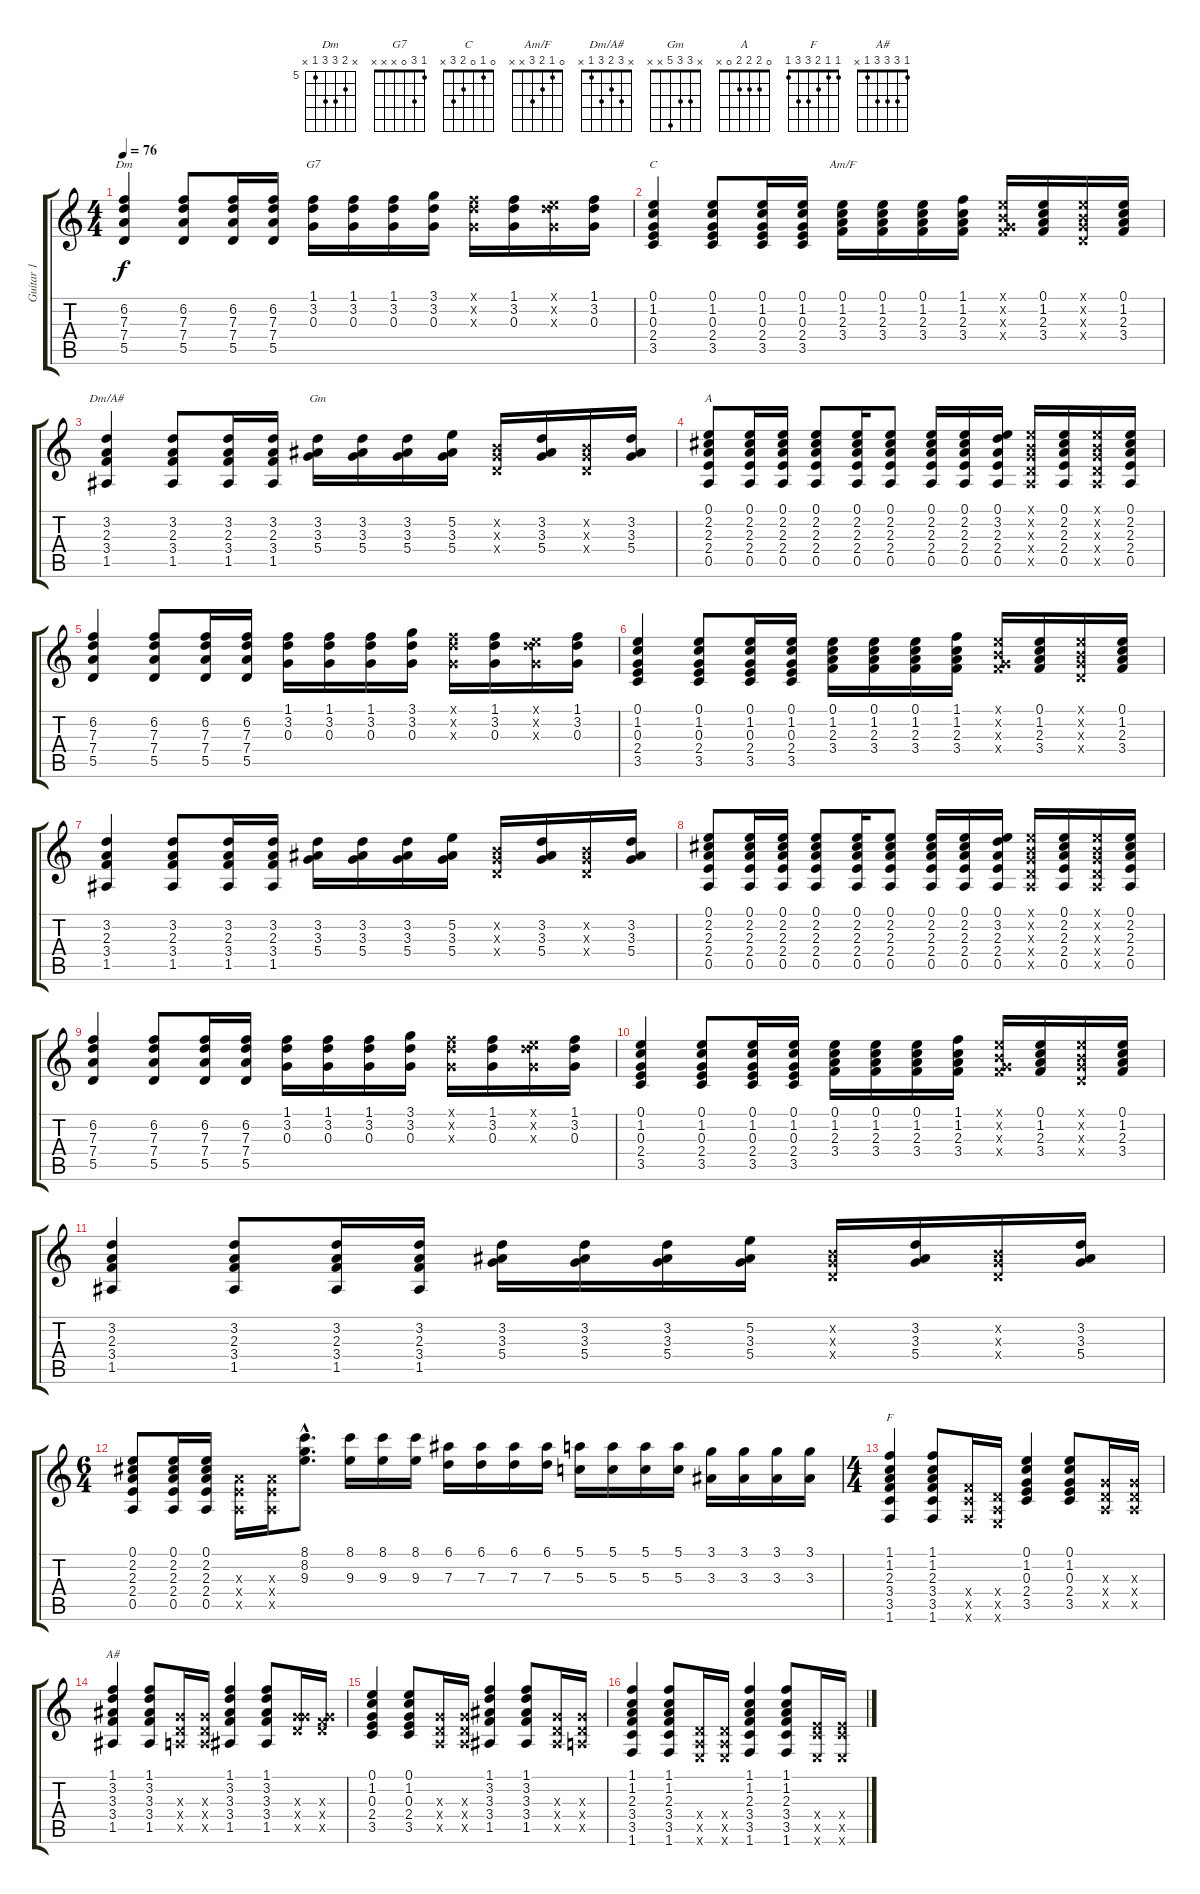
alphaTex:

\track ("Guitar 1" "Guitar 1") {instrument acousticguitarsteel}
\staff {score tabs}
\tuning (E4 B3 G3 D3 A2 E2) {hide}
\chord ("Dm" x 6 7 7 5 x) {firstfret 5}
\chord ("G7" 1 3 0 x x x)
\chord ("C" 0 1 0 2 3 x)
\chord ("Am/F" 0 1 2 3 x x)
\chord ("Dm/A#" x 3 2 3 1 x)
\chord ("Gm" x 3 3 5 x x)
\chord ("A" 0 2 2 2 0 x)
\chord ("F" 1 1 2 3 3 1)
\chord ("A#" 1 3 3 3 1 x)
\ts (4 4)
\tempo 76
\clef g2
\ks c
(6.2 7.3 7.4 5.5).4{ch "Dm" dy f instrument acousticguitarsteel} (6.2 7.3 7.4 5.5).8 (6.2 7.3 7.4 5.5).16 (6.2 7.3 7.4 5.5).16 (1.1 3.2 0.3).16{ch "G7"} (1.1 3.2 0.3).16 (1.1 3.2 0.3).16 (3.1 3.2 0.3).16 (1.1{x} 3.2{x} 0.3{x}).16 (1.1 3.2 0.3).16 (0.1{x} 3.2{x} 0.3{x}).16 (1.1 3.2 0.3).16 |
(0.1 1.2 0.3 2.4 3.5).4{ch "C"} (0.1 1.2 0.3 2.4 3.5).8 (0.1 1.2 0.3 2.4 3.5).16 (0.1 1.2 0.3 2.4 3.5).16 (0.1 1.2 2.3 3.4).16{ch "Am/F"} (0.1 1.2 2.3 3.4).16 (0.1 1.2 2.3 3.4).16 (1.1 1.2 2.3 3.4).16 (0.1{x} 0.2{x} 0.3{x} 3.4{x}).16 (0.1 1.2 2.3 3.4).16 (0.1{x} 0.2{x} 0.3{x} 0.4{x}).16 (0.1 1.2 2.3 3.4).16 |
(3.2 2.3 3.4 1.5).4{ch "Dm/A#"} (3.2 2.3 3.4 1.5).8 (3.2 2.3 3.4 1.5).16 (3.2 2.3 3.4 1.5).16 (3.2 3.3 5.4).16{ch "Gm"} (3.2 3.3 5.4).16 (3.2 3.3 5.4).16 (5.2 3.3 5.4).16 (0.2{x} 0.3{x} 0.4{x}).16 (3.2 3.3 5.4).16 (0.2{x} 0.3{x} 0.4{x}).16 (3.2 3.3 5.4).16 |
(0.1 2.2 2.3 2.4 0.5).8{ch "A"} (0.1 2.2 2.3 2.4 0.5).16 (0.1 2.2 2.3 2.4 0.5).16 (0.1 2.2 2.3 2.4 0.5).8 (0.1 2.2 2.3 2.4 0.5).16 (0.1 2.2 2.3 2.4 0.5).8 (0.1 2.2 2.3 2.4 0.5).16 (0.1 2.2 2.3 2.4 0.5).16 (0.1 3.2 2.3 2.4 0.5).16 (0.1{x} 0.2{x} 0.3{x} 0.4{x} 0.5{x}).16 (0.1 2.2 2.3 2.4 0.5).16 (0.1{x} 0.2{x} 0.3{x} 0.4{x} 0.5{x}).16 (0.1 2.2 2.3 2.4 0.5).16 |
(6.2 7.3 7.4 5.5).4 (6.2 7.3 7.4 5.5).8 (6.2 7.3 7.4 5.5).16 (6.2 7.3 7.4 5.5).16 (1.1 3.2 0.3).16 (1.1 3.2 0.3).16 (1.1 3.2 0.3).16 (3.1 3.2 0.3).16 (1.1{x} 3.2{x} 0.3{x}).16 (1.1 3.2 0.3).16 (0.1{x} 3.2{x} 0.3{x}).16 (1.1 3.2 0.3).16 |
(0.1 1.2 0.3 2.4 3.5).4 (0.1 1.2 0.3 2.4 3.5).8 (0.1 1.2 0.3 2.4 3.5).16 (0.1 1.2 0.3 2.4 3.5).16 (0.1 1.2 2.3 3.4).16 (0.1 1.2 2.3 3.4).16 (0.1 1.2 2.3 3.4).16 (1.1 1.2 2.3 3.4).16 (0.1{x} 0.2{x} 0.3{x} 3.4{x}).16 (0.1 1.2 2.3 3.4).16 (0.1{x} 0.2{x} 0.3{x} 0.4{x}).16 (0.1 1.2 2.3 3.4).16 |
(3.2 2.3 3.4 1.5).4 (3.2 2.3 3.4 1.5).8 (3.2 2.3 3.4 1.5).16 (3.2 2.3 3.4 1.5).16 (3.2 3.3 5.4).16 (3.2 3.3 5.4).16 (3.2 3.3 5.4).16 (5.2 3.3 5.4).16 (0.2{x} 0.3{x} 0.4{x}).16 (3.2 3.3 5.4).16 (0.2{x} 0.3{x} 0.4{x}).16 (3.2 3.3 5.4).16 |
(0.1 2.2 2.3 2.4 0.5).8 (0.1 2.2 2.3 2.4 0.5).16 (0.1 2.2 2.3 2.4 0.5).16 (0.1 2.2 2.3 2.4 0.5).8 (0.1 2.2 2.3 2.4 0.5).16 (0.1 2.2 2.3 2.4 0.5).8 (0.1 2.2 2.3 2.4 0.5).16 (0.1 2.2 2.3 2.4 0.5).16 (0.1 3.2 2.3 2.4 0.5).16 (0.1{x} 0.2{x} 0.3{x} 0.4{x} 0.5{x}).16 (0.1 2.2 2.3 2.4 0.5).16 (0.1{x} 0.2{x} 0.3{x} 0.4{x} 0.5{x}).16 (0.1 2.2 2.3 2.4 0.5).16 |
(6.2 7.3 7.4 5.5).4 (6.2 7.3 7.4 5.5).8 (6.2 7.3 7.4 5.5).16 (6.2 7.3 7.4 5.5).16 (1.1 3.2 0.3).16 (1.1 3.2 0.3).16 (1.1 3.2 0.3).16 (3.1 3.2 0.3).16 (1.1{x} 3.2{x} 0.3{x}).16 (1.1 3.2 0.3).16 (0.1{x} 3.2{x} 0.3{x}).16 (1.1 3.2 0.3).16 |
(0.1 1.2 0.3 2.4 3.5).4 (0.1 1.2 0.3 2.4 3.5).8 (0.1 1.2 0.3 2.4 3.5).16 (0.1 1.2 0.3 2.4 3.5).16 (0.1 1.2 2.3 3.4).16 (0.1 1.2 2.3 3.4).16 (0.1 1.2 2.3 3.4).16 (1.1 1.2 2.3 3.4).16 (0.1{x} 0.2{x} 0.3{x} 3.4{x}).16 (0.1 1.2 2.3 3.4).16 (0.1{x} 0.2{x} 0.3{x} 0.4{x}).16 (0.1 1.2 2.3 3.4).16 |
(3.2 2.3 3.4 1.5).4 (3.2 2.3 3.4 1.5).8 (3.2 2.3 3.4 1.5).16 (3.2 2.3 3.4 1.5).16 (3.2 3.3 5.4).16 (3.2 3.3 5.4).16 (3.2 3.3 5.4).16 (5.2 3.3 5.4).16 (0.2{x} 0.3{x} 0.4{x}).16 (3.2 3.3 5.4).16 (0.2{x} 0.3{x} 0.4{x}).16 (3.2 3.3 5.4).16 |
\ts (6 4)
(0.1 2.2 2.3 2.4 0.5).8 (0.1 2.2 2.3 2.4 0.5).16 (0.1 2.2 2.3 2.4 0.5).16 (2.3{x} 2.4{x} 0.5{x}).16 (2.3{x} 2.4{x} 0.5{x}).16 (8.1{hac} 8.2{hac} 9.3{hac}).8{d} (8.1 9.3).16 (8.1 9.3).16 (8.1 9.3).16 (6.1 7.3).16 (6.1 7.3).16 (6.1 7.3).16 (6.1 7.3).16 (5.1 5.3).16 (5.1 5.3).16 (5.1 5.3).16 (5.1 5.3).16 (3.1 3.3).16 (3.1 3.3).16 (3.1 3.3).16 (3.1 3.3).16 |
\ts (4 4)
(1.1 1.2 2.3 3.4 3.5 1.6).4{ch "F"} (1.1 1.2 2.3 3.4 3.5 1.6).8 (3.4{x} 3.5{x} 1.6{x}).16 (0.4{x} 0.5{x} 0.6{x}).16 (0.1 1.2 0.3 2.4 3.5).4 (0.1 1.2 0.3 2.4 3.5).8 (0.3{x} 0.4{x} 0.5{x}).16 (0.3{x} 0.4{x} 0.5{x}).16 |
(1.1 3.2 3.3 3.4 1.5).4{ch "A#"} (1.1 3.2 3.3 3.4 1.5).8 (0.3{x} 0.4{x} 0.5{x}).16 (0.3{x} 0.4{x} 0.5{x}).16 (1.1 3.2 3.3 3.4 1.5).4 (1.1 3.2 3.3 3.4 1.5).8 (0.3{x} 0.4{x} 10.5{x}).16 (0.3{x} 0.4{x} 8.5{x}).16 |
(0.1 1.2 0.3 2.4 3.5).4 (0.1 1.2 0.3 2.4 3.5).8 (0.3{x} 0.4{x} 0.5{x}).16 (0.3{x} 0.4{x} 0.5{x}).16 (1.1 3.2 3.3 3.4 1.5).4 (1.1 3.2 3.3 3.4 1.5).8 (0.3{x} 0.4{x} 1.5{x}).16 (0.3{x} 0.4{x} 0.5{x}).16 |
(1.1 1.2 2.3 3.4 3.5 1.6).4 (1.1 1.2 2.3 3.4 3.5 1.6).8 (0.4{x} 0.5{x} 0.6{x}).16 (0.4{x} 0.5{x} 0.6{x}).16 (1.1 1.2 2.3 3.4 3.5 1.6).4 (1.1 1.2 2.3 3.4 3.5 1.6).8 (2.4{x} 3.5{x} 0.6{x}).16 (2.4{x} 3.5{x} 0.6{x}).16
